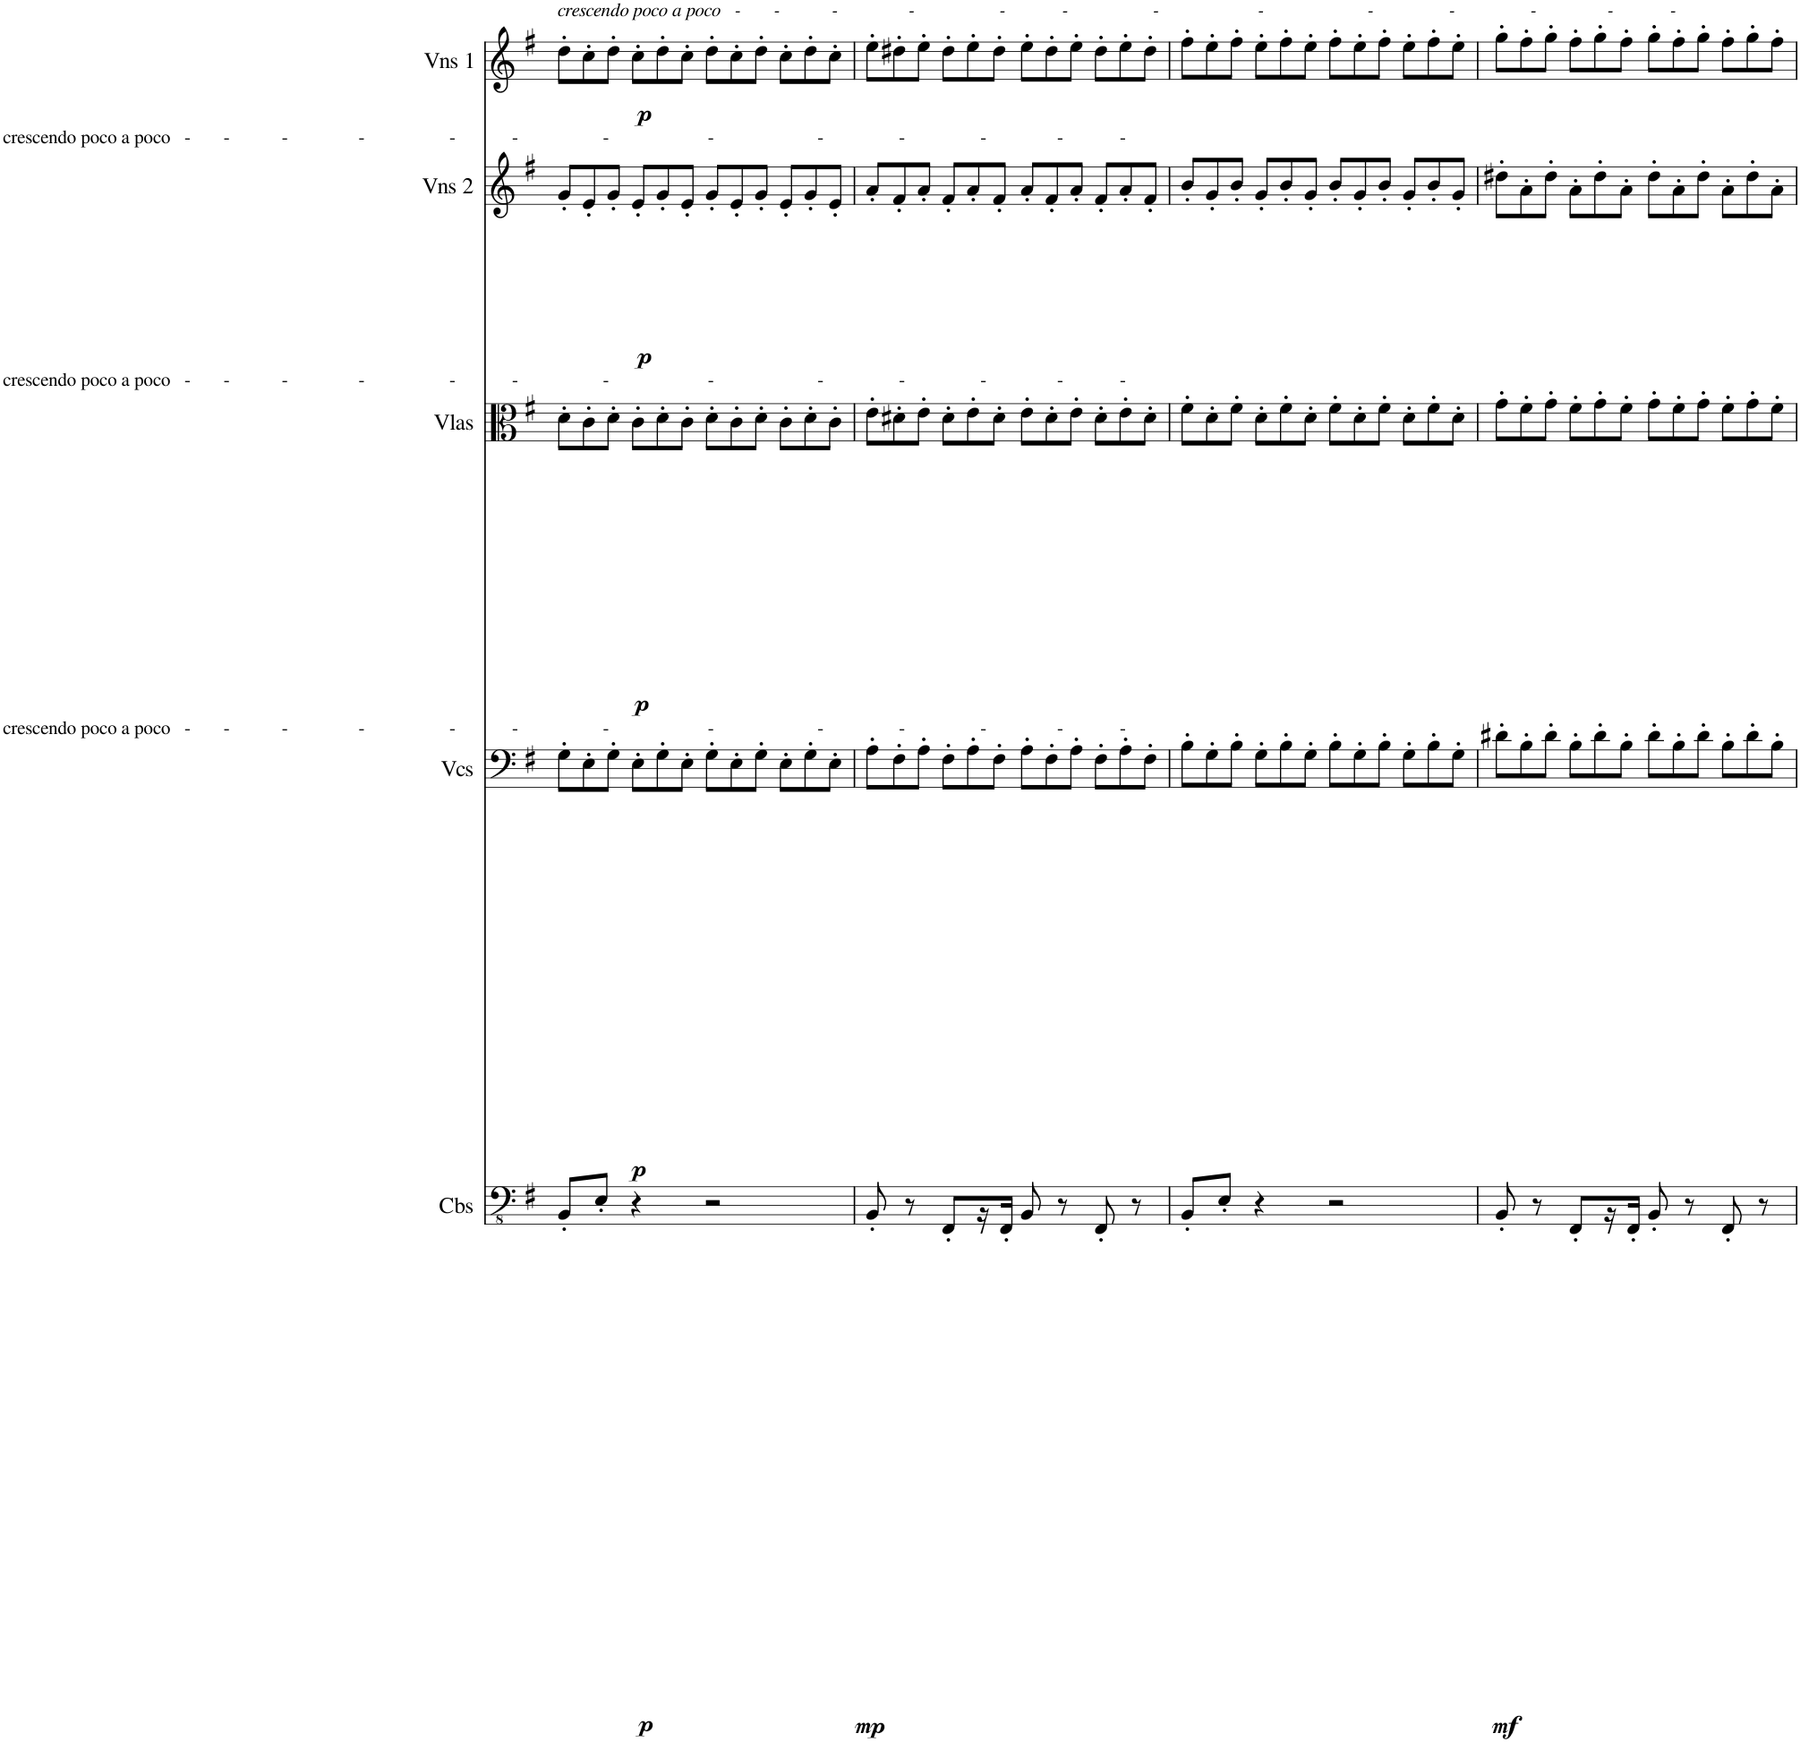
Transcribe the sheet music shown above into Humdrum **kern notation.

**kern	**dynam	**kern	**dynam	**kern	**dynam	**kern	**dynam	**kern	**dynam
*part5	*part5	*part4	*part4	*part3	*part3	*part2	*part2	*part1	*part1
*staff5	*staff5	*staff4	*staff4	*staff3	*staff3	*staff2	*staff2	*staff1	*staff1
*I"Cbs	*	*I"Vcs	*	*I"Vlas	*	*I"Vns 2	*	*I"Vns 1	*
*I'Cbs.	*	*	*	*I'Vlas.	*	*	*	*	*
*clefFv4	*	*clefF4	*	*clefC3	*	*clefG2	*	*clefG2	*
*k[f#]	*	*k[f#]	*	*k[f#]	*	*k[f#]	*	*k[f#]	*
*M4/4	*	*M4/4	*	*M4/4	*	*M4/4	*	*M4/4	*
*	*	*Xbrackettup	*	*Xbrackettup	*	*Xbrackettup	*	*Xbrackettup	*
=1	=1	=1	=1	=1	=1	=1	=1	=1	=1
!	!	!	!	!	!	!	!	!LO:TX:a:i:t=crescendo poco a poco   -       -           -               -                  -            -                  -                     -                      -                -                -               -            -	!
!	!LO:DY:b	!	!LO:DY:b	!	!LO:DY:b	!	!LO:DY:b	!	!LO:DY:b
8BBB'/L	p	12G'\L	p	12d'\L	p	12g'/L	p	12dd'\L	p
.	.	12E'\	.	12c'\	.	12e'/	.	12cc'\	.
8EE'/J	.	.	.	.	.	.	.	.	.
.	.	12G'\J	.	12d'\J	.	12g'/J	.	12dd'\J	.
4r	.	12E'\L	.	12c'\L	.	12e'/L	.	12cc'\L	.
.	.	12G'\	.	12d'\	.	12g'/	.	12dd'\	.
.	.	12E'\J	.	12c'\J	.	12e'/J	.	12cc'\J	.
2r	.	12G'\L	.	12d'\L	.	12g'/L	.	12dd'\L	.
.	.	12E'\	.	12c'\	.	12e'/	.	12cc'\	.
.	.	12G'\J	.	12d'\J	.	12g'/J	.	12dd'\J	.
.	.	12E'\L	.	12c'\L	.	12e'/L	.	12cc'\L	.
.	.	12G'\	.	12d'\	.	12g'/	.	12dd'\	.
.	.	12E'\J	.	12c'\J	.	12e'/J	.	12cc'\J	.
=2	=2	=2	=2	=2	=2	=2	=2	=2	=2
!	!LO:DY:b	!	!	!	!	!	!	!	!
8BBB'/	mp	12A'\L	.	12e'\L	.	12a'/L	.	12ee'\L	.
.	.	12F#'\	.	12d#X'\	.	12f#'/	.	12dd#X'\	.
8r	.	.	.	.	.	.	.	.	.
.	.	12A'\J	.	12e'\J	.	12a'/J	.	12ee'\J	.
8FFF#'/L	.	12F#'\L	.	12d#'\L	.	12f#'/L	.	12dd#'\L	.
.	.	12A'\	.	12e'\	.	12a'/	.	12ee'\	.
16r	.	.	.	.	.	.	.	.	.
.	.	12F#'\J	.	12d#'\J	.	12f#'/J	.	12dd#'\J	.
16FFF#'/JJ	.	.	.	.	.	.	.	.	.
8BBB/	.	12A'\L	.	12e'\L	.	12a'/L	.	12ee'\L	.
.	.	12F#'\	.	12d#'\	.	12f#'/	.	12dd#'\	.
8r	.	.	.	.	.	.	.	.	.
.	.	12A'\J	.	12e'\J	.	12a'/J	.	12ee'\J	.
8FFF#'/	.	12F#'\L	.	12d#'\L	.	12f#'/L	.	12dd#'\L	.
.	.	12A'\	.	12e'\	.	12a'/	.	12ee'\	.
8r	.	.	.	.	.	.	.	.	.
.	.	12F#'\J	.	12d#'\J	.	12f#'/J	.	12dd#'\J	.
=3	=3	=3	=3	=3	=3	=3	=3	=3	=3
8BBB'/L	.	12B'\L	.	12f#'\L	.	12b'/L	.	12ff#'\L	.
.	.	12G'\	.	12d'\	.	12g'/	.	12ee'\	.
8EE'/J	.	.	.	.	.	.	.	.	.
.	.	12B'\J	.	12f#'\J	.	12b'/J	.	12ff#'\J	.
4r	.	12G'\L	.	12d'\L	.	12g'/L	.	12ee'\L	.
.	.	12B'\	.	12f#'\	.	12b'/	.	12ff#'\	.
.	.	12G'\J	.	12d'\J	.	12g'/J	.	12ee'\J	.
2r	.	12B'\L	.	12f#'\L	.	12b'/L	.	12ff#'\L	.
.	.	12G'\	.	12d'\	.	12g'/	.	12ee'\	.
.	.	12B'\J	.	12f#'\J	.	12b'/J	.	12ff#'\J	.
.	.	12G'\L	.	12d'\L	.	12g'/L	.	12ee'\L	.
.	.	12B'\	.	12f#'\	.	12b'/	.	12ff#'\	.
.	.	12G'\J	.	12d'\J	.	12g'/J	.	12ee'\J	.
=4	=4	=4	=4	=4	=4	=4	=4	=4	=4
!	!LO:DY:b	!	!	!	!	!	!	!	!
8BBB'/	mf	12d#X'\L	.	12g'\L	.	12dd#X'\L	.	12gg'\L	.
.	.	12B'\	.	12f#'\	.	12a'\	.	12ff#'\	.
8r	.	.	.	.	.	.	.	.	.
.	.	12d#'\J	.	12g'\J	.	12dd#'\J	.	12gg'\J	.
8FFF#'/L	.	12B'\L	.	12f#'\L	.	12a'\L	.	12ff#'\L	.
.	.	12d#'\	.	12g'\	.	12dd#'\	.	12gg'\	.
16r	.	.	.	.	.	.	.	.	.
.	.	12B'\J	.	12f#'\J	.	12a'\J	.	12ff#'\J	.
16FFF#'/JJ	.	.	.	.	.	.	.	.	.
8BBB'/	.	12d#'\L	.	12g'\L	.	12dd#'\L	.	12gg'\L	.
.	.	12B'\	.	12f#'\	.	12a'\	.	12ff#'\	.
8r	.	.	.	.	.	.	.	.	.
.	.	12d#'\J	.	12g'\J	.	12dd#'\J	.	12gg'\J	.
8FFF#'/	.	12B'\L	.	12f#'\L	.	12a'\L	.	12ff#'\L	.
.	.	12d#'\	.	12g'\	.	12dd#'\	.	12gg'\	.
8r	.	.	.	.	.	.	.	.	.
.	.	12B'\J	.	12f#'\J	.	12a'\J	.	12ff#'\J	.
=	=	=	=	=	=	=	=	=	=
*-	*-	*-	*-	*-	*-	*-	*-	*-	*-
